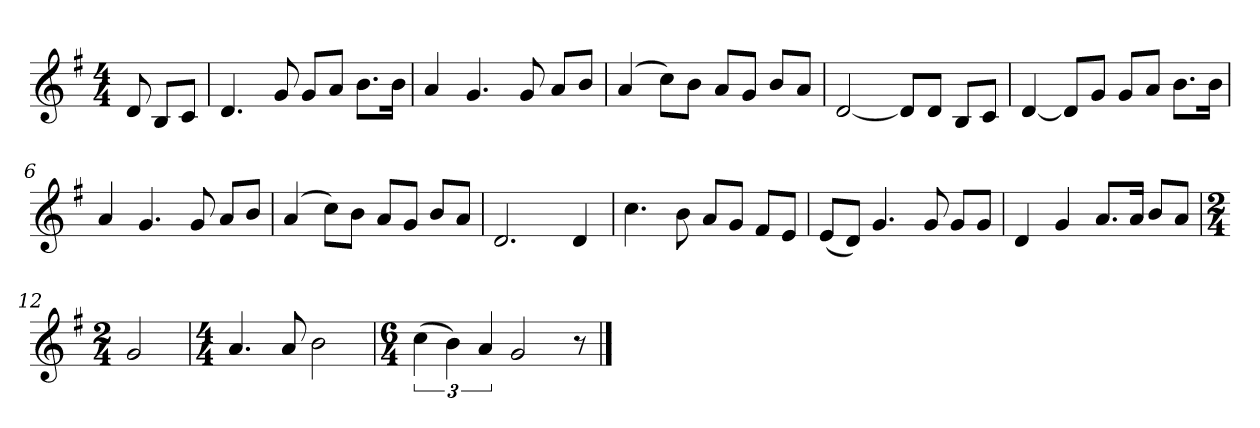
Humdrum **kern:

**kern
*part1
*staff1
*k[f#]
*M4/4
*MM120
=
8d
8BL
8cJ
=1
4.d
8g
8gL
8aJ
8.bL
16bJk
=2
4a
4.g
8g
8aL
8bJ
=3
(4a
8ccL)
8bJ
8aL
8gJ
8bL
8aJ
=4
[2d
8dL]
8dJ
8BL
8cJ
=5
[4d
8dL]
8gJ
8gL
8aJ
8.bL
16bJk
=6
4a
4.g
8g
8aL
8bJ
=7
(4a
8ccL)
8bJ
8aL
8gJ
8bL
8aJ
=8
2.d
4d
=9
4.cc
8b
8aL
8gJ
8f#L
8eJ
=10
(8eL
8dJ)
4.g
8g
8gL
8gJ
=11
4d
4g
8.aL
16aJk
8bL
8aJ
=12
*M2/4
2g
=13
*M4/4
4.a
8a
2b
=14
*M6/4
(6cc
6b)
6a
2g
8r
==
*-
